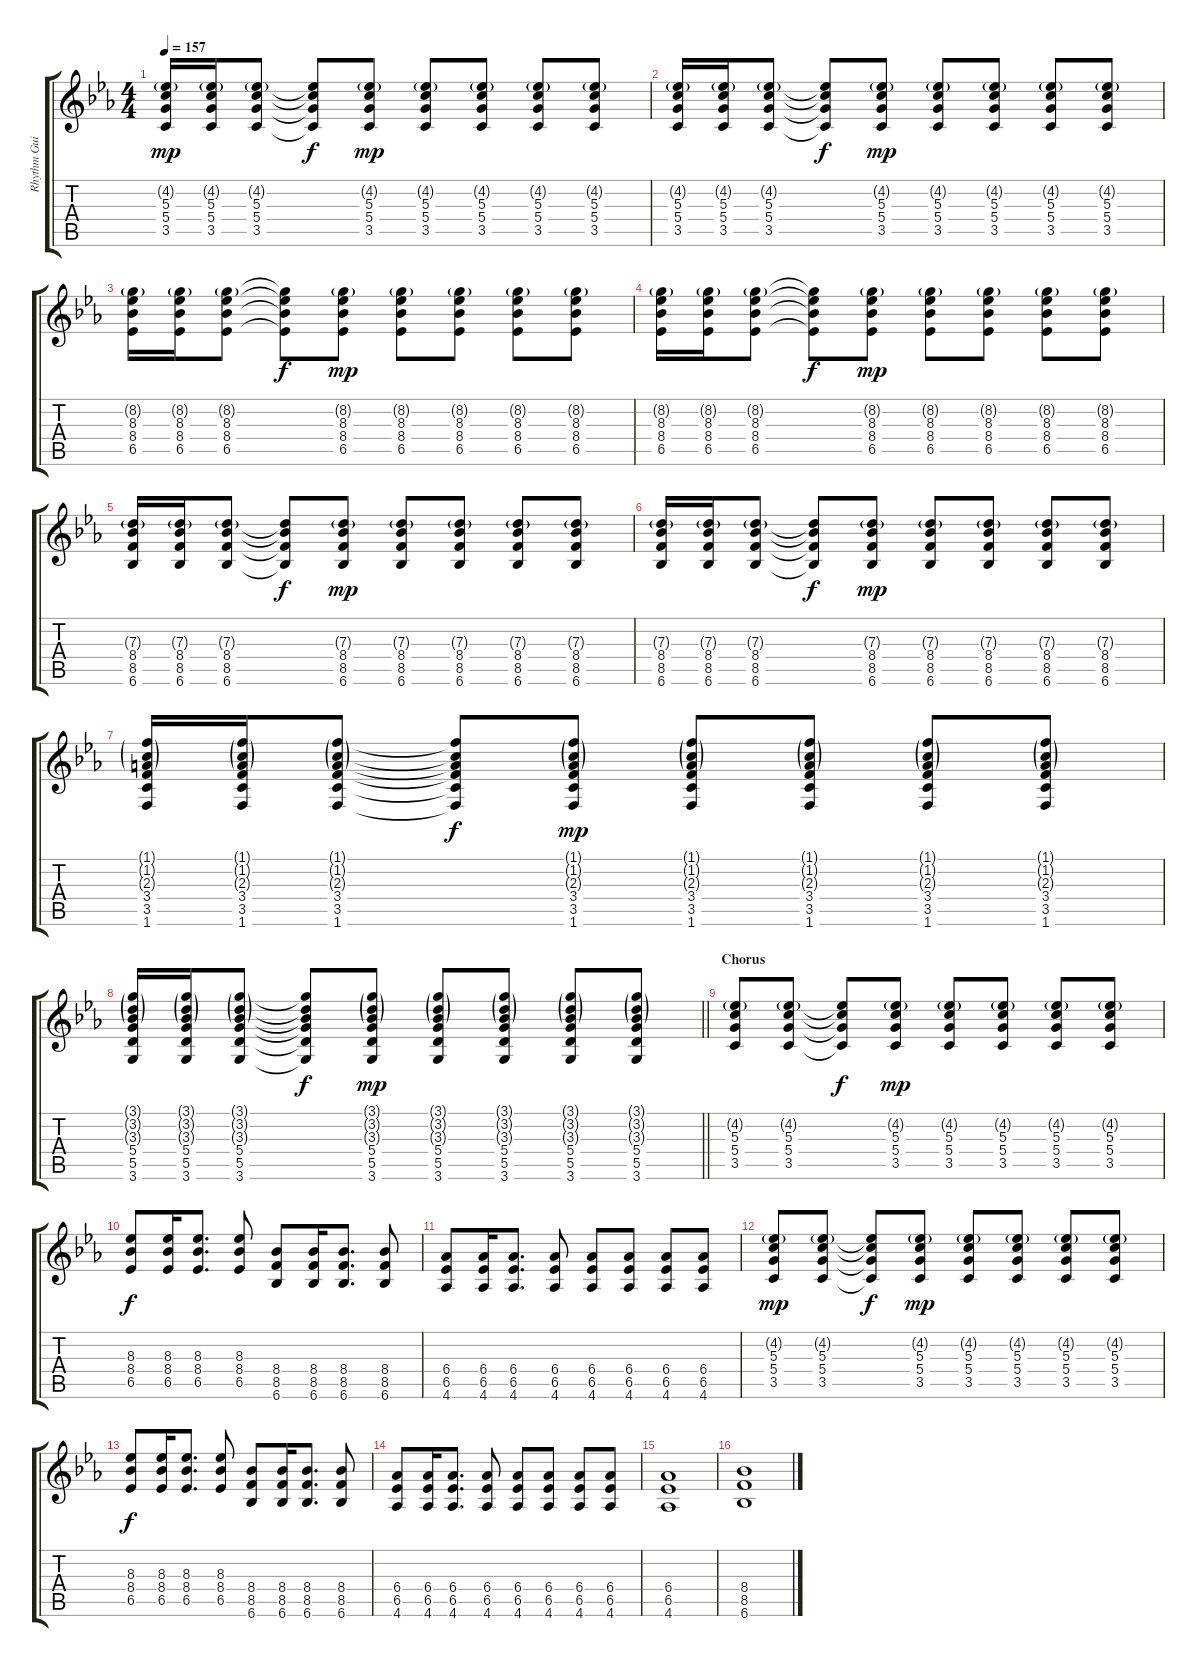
\track ("Rhythm Guitar" "Rhythm Gui") {instrument overdrivenguitar}
\staff {score tabs}
\tuning (E4 B3 G3 D3 A2 E2) {hide}
\ts (4 4)
\tempo 157
\clef g2
\ks eb
(4.2{g} 5.3 5.4 3.5).16{dy mp} (4.2{g} 5.3 5.4 3.5).16 (4.2{g} 5.3 5.4 3.5).8 (4.2{t} 5.3{t} 5.4{t} 3.5{t}).8{dy f} (4.2{g} 5.3 5.4 3.5).8{dy mp} (4.2{g} 5.3 5.4 3.5).8 (4.2{g} 5.3 5.4 3.5).8 (4.2{g} 5.3 5.4 3.5).8 (4.2{g} 5.3 5.4 3.5).8 |
(4.2{g} 5.3 5.4 3.5).16 (4.2{g} 5.3 5.4 3.5).16 (4.2{g} 5.3 5.4 3.5).8 (4.2{t} 5.3{t} 5.4{t} 3.5{t}).8{dy f} (4.2{g} 5.3 5.4 3.5).8{dy mp} (4.2{g} 5.3 5.4 3.5).8 (4.2{g} 5.3 5.4 3.5).8 (4.2{g} 5.3 5.4 3.5).8 (4.2{g} 5.3 5.4 3.5).8 |
(8.2{g} 8.3 8.4 6.5).16 (8.2{g} 8.3 8.4 6.5).16 (8.2{g} 8.3 8.4 6.5).8 (8.2{t} 8.3{t} 8.4{t} 6.5{t}).8{dy f} (8.2{g} 8.3 8.4 6.5).8{dy mp} (8.2{g} 8.3 8.4 6.5).8 (8.2{g} 8.3 8.4 6.5).8 (8.2{g} 8.3 8.4 6.5).8 (8.2{g} 8.3 8.4 6.5).8 |
(8.2{g} 8.3 8.4 6.5).16 (8.2{g} 8.3 8.4 6.5).16 (8.2{g} 8.3 8.4 6.5).8 (8.2{t} 8.3{t} 8.4{t} 6.5{t}).8{dy f} (8.2{g} 8.3 8.4 6.5).8{dy mp} (8.2{g} 8.3 8.4 6.5).8 (8.2{g} 8.3 8.4 6.5).8 (8.2{g} 8.3 8.4 6.5).8 (8.2{g} 8.3 8.4 6.5).8 |
(7.3{g} 8.4 8.5 6.6).16 (7.3{g} 8.4 8.5 6.6).16 (7.3{g} 8.4 8.5 6.6).8 (7.3{t} 8.4{t} 8.5{t} 6.6{t}).8{dy f} (7.3{g} 8.4 8.5 6.6).8{dy mp} (7.3{g} 8.4 8.5 6.6).8 (7.3{g} 8.4 8.5 6.6).8 (7.3{g} 8.4 8.5 6.6).8 (7.3{g} 8.4 8.5 6.6).8 |
(7.3{g} 8.4 8.5 6.6).16 (7.3{g} 8.4 8.5 6.6).16 (7.3{g} 8.4 8.5 6.6).8 (7.3{t} 8.4{t} 8.5{t} 6.6{t}).8{dy f} (7.3{g} 8.4 8.5 6.6).8{dy mp} (7.3{g} 8.4 8.5 6.6).8 (7.3{g} 8.4 8.5 6.6).8 (7.3{g} 8.4 8.5 6.6).8 (7.3{g} 8.4 8.5 6.6).8 |
(1.1{g} 1.2{g} 2.3{g} 3.4 3.5 1.6).16 (1.1{g} 1.2{g} 2.3{g} 3.4 3.5 1.6).16 (1.1{g} 1.2{g} 2.3{g} 3.4 3.5 1.6).8 (1.1{t} 1.2{t} 2.3{t} 3.4{t} 3.5{t} 1.6{t}).8{dy f} (1.1{g} 1.2{g} 2.3{g} 3.4 3.5 1.6).8{dy mp} (1.1{g} 1.2{g} 2.3{g} 3.4 3.5 1.6).8 (1.1{g} 1.2{g} 2.3{g} 3.4 3.5 1.6).8 (1.1{g} 1.2{g} 2.3{g} 3.4 3.5 1.6).8 (1.1{g} 1.2{g} 2.3{g} 3.4 3.5 1.6).8 |
\barLineRight lightlight
(3.1{g} 3.2{g} 3.3{g} 5.4 5.5 3.6).16 (3.1{g} 3.2{g} 3.3{g} 5.4 5.5 3.6).16 (3.1{g} 3.2{g} 3.3{g} 5.4 5.5 3.6).8 (3.1{t} 3.2{t} 3.3{t} 5.4{t} 5.5{t} 3.6{t}).8{dy f} (3.1{g} 3.2{g} 3.3{g} 5.4 5.5 3.6).8{dy mp} (3.1{g} 3.2{g} 3.3{g} 5.4 5.5 3.6).8 (3.1{g} 3.2{g} 3.3{g} 5.4 5.5 3.6).8 (3.1{g} 3.2{g} 3.3{g} 5.4 5.5 3.6).8 (3.1{g} 3.2{g} 3.3{g} 5.4 5.5 3.6).8 |
\section ("" "Chorus")
(4.2{g} 5.3 5.4 3.5).8 (4.2{g} 5.3 5.4 3.5).8 (4.2{t} 5.3{t} 5.4{t} 3.5{t}).8{dy f} (4.2{g} 5.3 5.4 3.5).8{dy mp} (4.2{g} 5.3 5.4 3.5).8 (4.2{g} 5.3 5.4 3.5).8 (4.2{g} 5.3 5.4 3.5).8 (4.2{g} 5.3 5.4 3.5).8 |
(8.3 8.4 6.5).8{dy f} (8.3 8.4 6.5).16 (8.3 8.4 6.5).8{d} (8.3 8.4 6.5).8 (8.4 8.5 6.6).8 (8.4 8.5 6.6).16 (8.4 8.5 6.6).8{d} (8.4 8.5 6.6).8 |
(6.4 6.5 4.6).8 (6.4 6.5 4.6).16 (6.4 6.5 4.6).8{d} (6.4 6.5 4.6).8 (6.4 6.5 4.6).8 (6.4 6.5 4.6).8 (6.4 6.5 4.6).8 (6.4 6.5 4.6).8 |
(4.2{g} 5.3 5.4 3.5).8{dy mp} (4.2{g} 5.3 5.4 3.5).8 (4.2{t} 5.3{t} 5.4{t} 3.5{t}).8{dy f} (4.2{g} 5.3 5.4 3.5).8{dy mp} (4.2{g} 5.3 5.4 3.5).8 (4.2{g} 5.3 5.4 3.5).8 (4.2{g} 5.3 5.4 3.5).8 (4.2{g} 5.3 5.4 3.5).8 |
(8.3 8.4 6.5).8{dy f} (8.3 8.4 6.5).16 (8.3 8.4 6.5).8{d} (8.3 8.4 6.5).8 (8.4 8.5 6.6).8 (8.4 8.5 6.6).16 (8.4 8.5 6.6).8{d} (8.4 8.5 6.6).8 |
(6.4 6.5 4.6).8 (6.4 6.5 4.6).16 (6.4 6.5 4.6).8{d} (6.4 6.5 4.6).8 (6.4 6.5 4.6).8 (6.4 6.5 4.6).8 (6.4 6.5 4.6).8 (6.4 6.5 4.6).8 |
(6.4 6.5 4.6).1 |
(8.4 8.5 6.6).1
